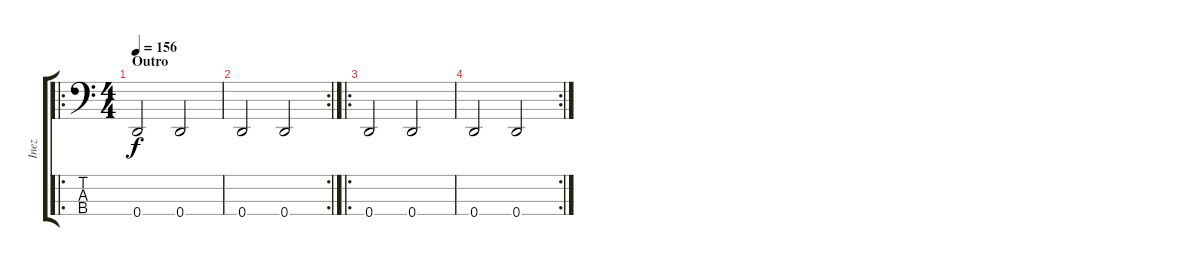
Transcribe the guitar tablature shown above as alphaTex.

\track ("Inez" "Inez") {instrument electricbassfinger}
\staff {score tabs}
\tuning (F2 C2 G1 D1) {hide}
\ro
\ts (4 4)
\section ("" "Outro")
\tempo 156
\clef f4
\ks c
0.4.2{dy f} 0.4.2 |
\rc 2
0.4.2 0.4.2 |
\ro
0.4.2 0.4.2 |
\rc 2
0.4.2 0.4.2
